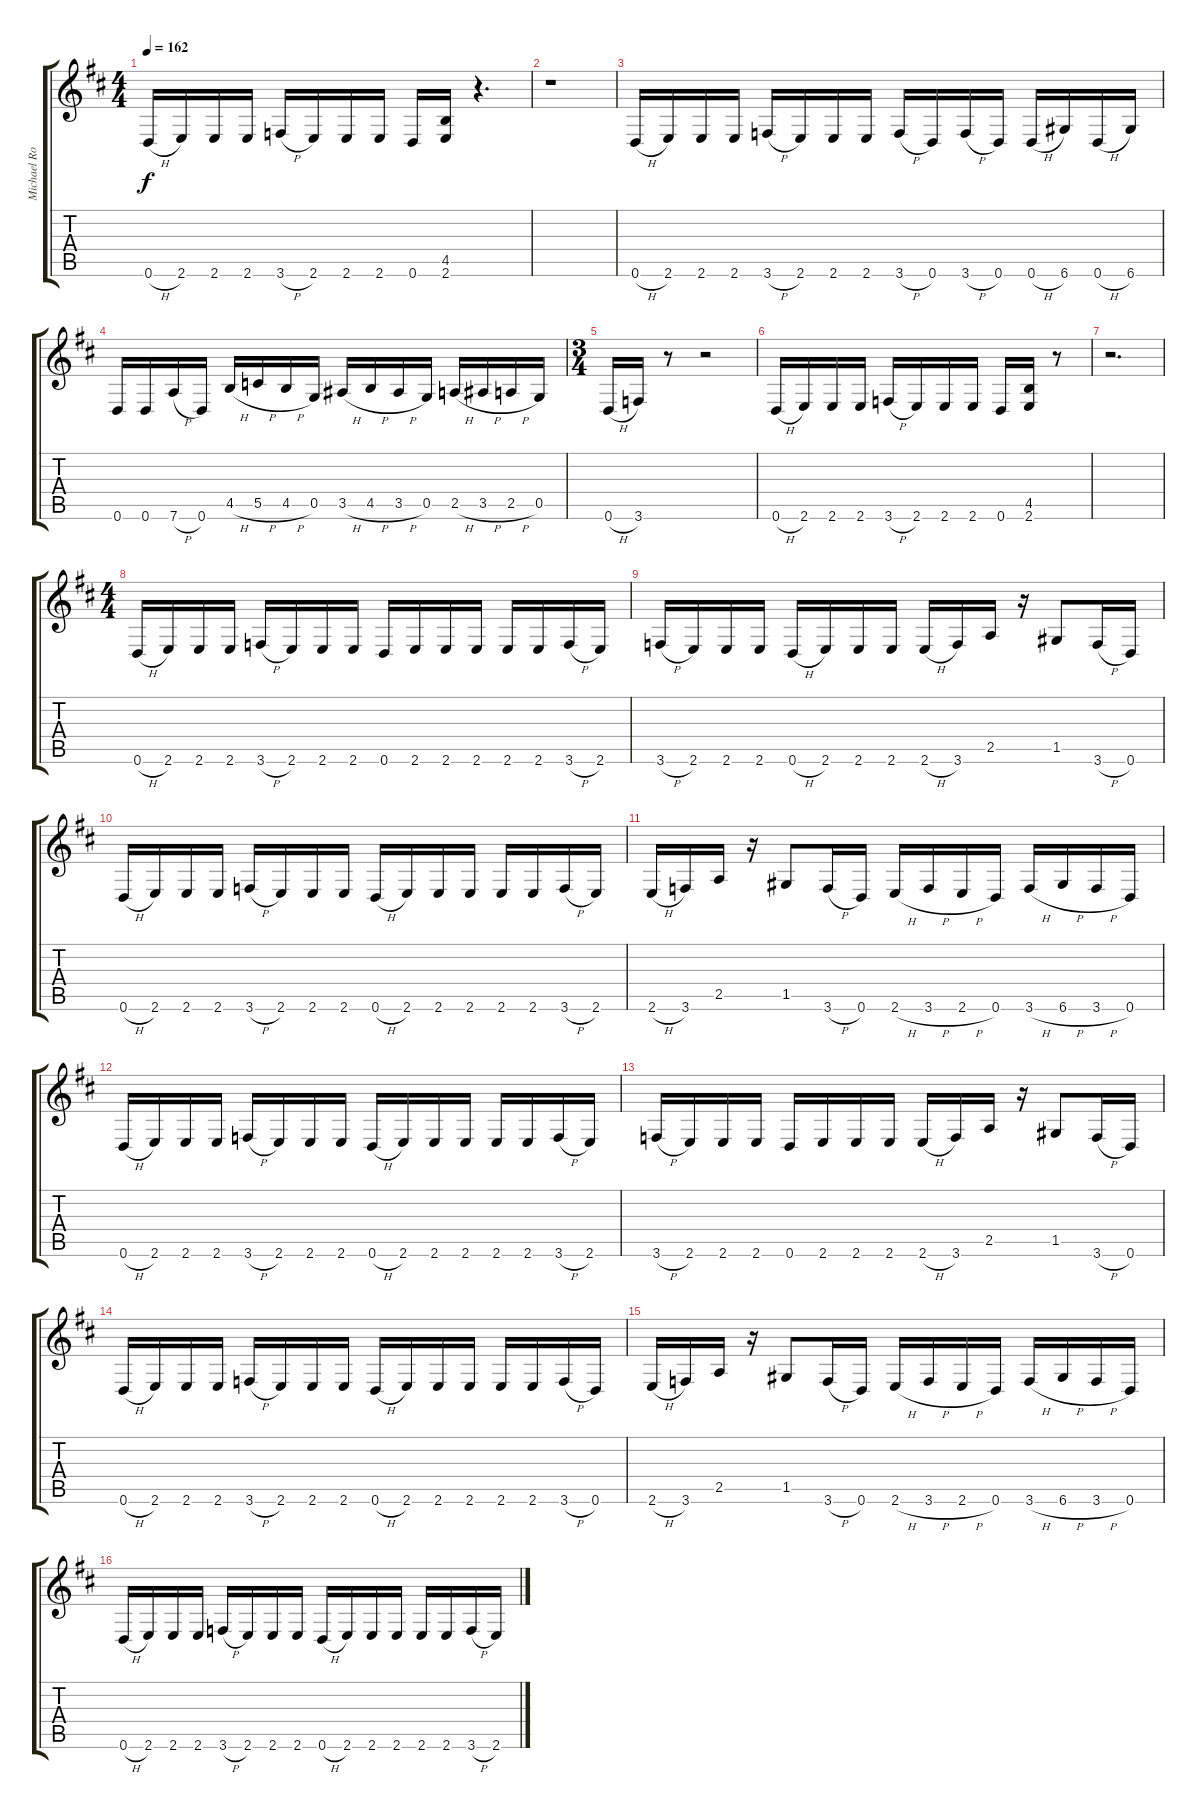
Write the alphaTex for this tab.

\track ("Michael Romeo" "Michael Ro") {instrument distortionguitar}
\staff {score tabs}
\tuning (D4 A3 F3 C3 G2 D2) {hide}
\ts (4 4)
\tempo 162
\clef g2
\ks bminor
0.6{h}.16{dy f instrument distortionguitar} 2.6.16 2.6.16 2.6.16 3.6{h}.16 2.6.16 2.6.16 2.6.16 0.6.16 (4.5 2.6).16 r.4{d} |
r.1 |
0.6{h}.16 2.6.16 2.6.16 2.6.16 3.6{h}.16 2.6.16 2.6.16 2.6.16 3.6{h}.16 0.6.16 3.6{h}.16 0.6.16 0.6{h}.16 6.6.16 0.6{h}.16 6.6.16 |
0.6.16 0.6.16 7.6{h}.16 0.6.16 4.5{h}.16 5.5{h}.16 4.5{h}.16 0.5.16 3.5{h}.16 4.5{h}.16 3.5{h}.16 0.5.16 2.5{h}.16 3.5{h}.16 2.5{h}.16 0.5.16 |
\ts (3 4)
0.6{h}.16 3.6.16 r.8 r.2 |
0.6{h}.16 2.6.16 2.6.16 2.6.16 3.6{h}.16 2.6.16 2.6.16 2.6.16 0.6.16 (4.5 2.6).16 r.8 |
r.2{d} |
\ts (4 4)
0.6{h}.16 2.6.16 2.6.16 2.6.16 3.6{h}.16 2.6.16 2.6.16 2.6.16 0.6.16 2.6.16 2.6.16 2.6.16 2.6.16 2.6.16 3.6{h}.16 2.6.16 |
3.6{h}.16 2.6.16 2.6.16 2.6.16 0.6{h}.16 2.6.16 2.6.16 2.6.16 2.6{h}.16 3.6.16 2.5.16 r.16 1.5.8 3.6{h}.16 0.6.16 |
0.6{h}.16 2.6.16 2.6.16 2.6.16 3.6{h}.16 2.6.16 2.6.16 2.6.16 0.6{h}.16 2.6.16 2.6.16 2.6.16 2.6.16 2.6.16 3.6{h}.16 2.6.16 |
2.6{h}.16 3.6.16 2.5.16 r.16 1.5.8 3.6{h}.16 0.6.16 2.6{h}.16 3.6{h}.16 2.6{h}.16 0.6.16 3.6{h}.16 6.6{h}.16 3.6{h}.16 0.6.16 |
0.6{h}.16 2.6.16 2.6.16 2.6.16 3.6{h}.16 2.6.16 2.6.16 2.6.16 0.6{h}.16 2.6.16 2.6.16 2.6.16 2.6.16 2.6.16 3.6{h}.16 2.6.16 |
3.6{h}.16 2.6.16 2.6.16 2.6.16 0.6.16 2.6.16 2.6.16 2.6.16 2.6{h}.16 3.6.16 2.5.16 r.16 1.5.8 3.6{h}.16 0.6.16 |
0.6{h}.16 2.6.16 2.6.16 2.6.16 3.6{h}.16 2.6.16 2.6.16 2.6.16 0.6{h}.16 2.6.16 2.6.16 2.6.16 2.6.16 2.6.16 3.6{h}.16 0.6.16 |
2.6{h}.16 3.6.16 2.5.16 r.16 1.5.8 3.6{h}.16 0.6.16 2.6{h}.16 3.6{h}.16 2.6{h}.16 0.6.16 3.6{h}.16 6.6{h}.16 3.6{h}.16 0.6.16 |
0.6{h}.16 2.6.16 2.6.16 2.6.16 3.6{h}.16 2.6.16 2.6.16 2.6.16 0.6{h}.16 2.6.16 2.6.16 2.6.16 2.6.16 2.6.16 3.6{h}.16 2.6.16
